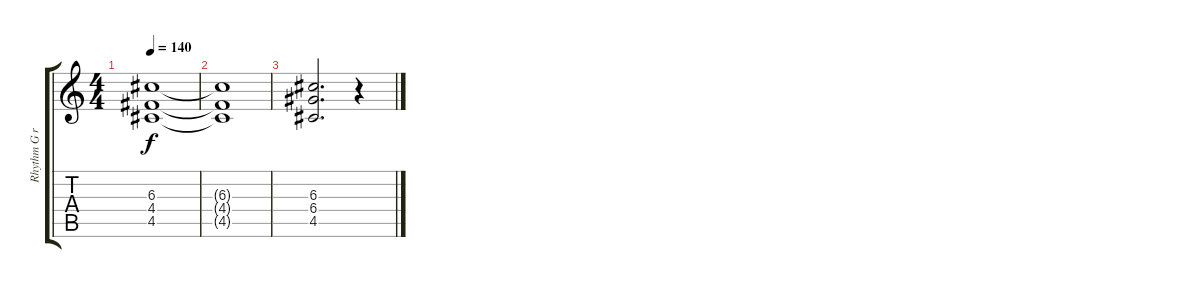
\track ("Rhythm G right" "Rhythm G r") {instrument distortionguitar}
\staff {score tabs}
\tuning (E4 B3 G3 D3 A2 D2) {hide}
\ts (4 4)
\tempo 140
\clef g2
\ks c
(6.3 4.4 4.5).1{dy f} |
(6.3{t} 4.4{t} 4.5{t}).1 |
(6.3 6.4 4.5).2{d} r.4
